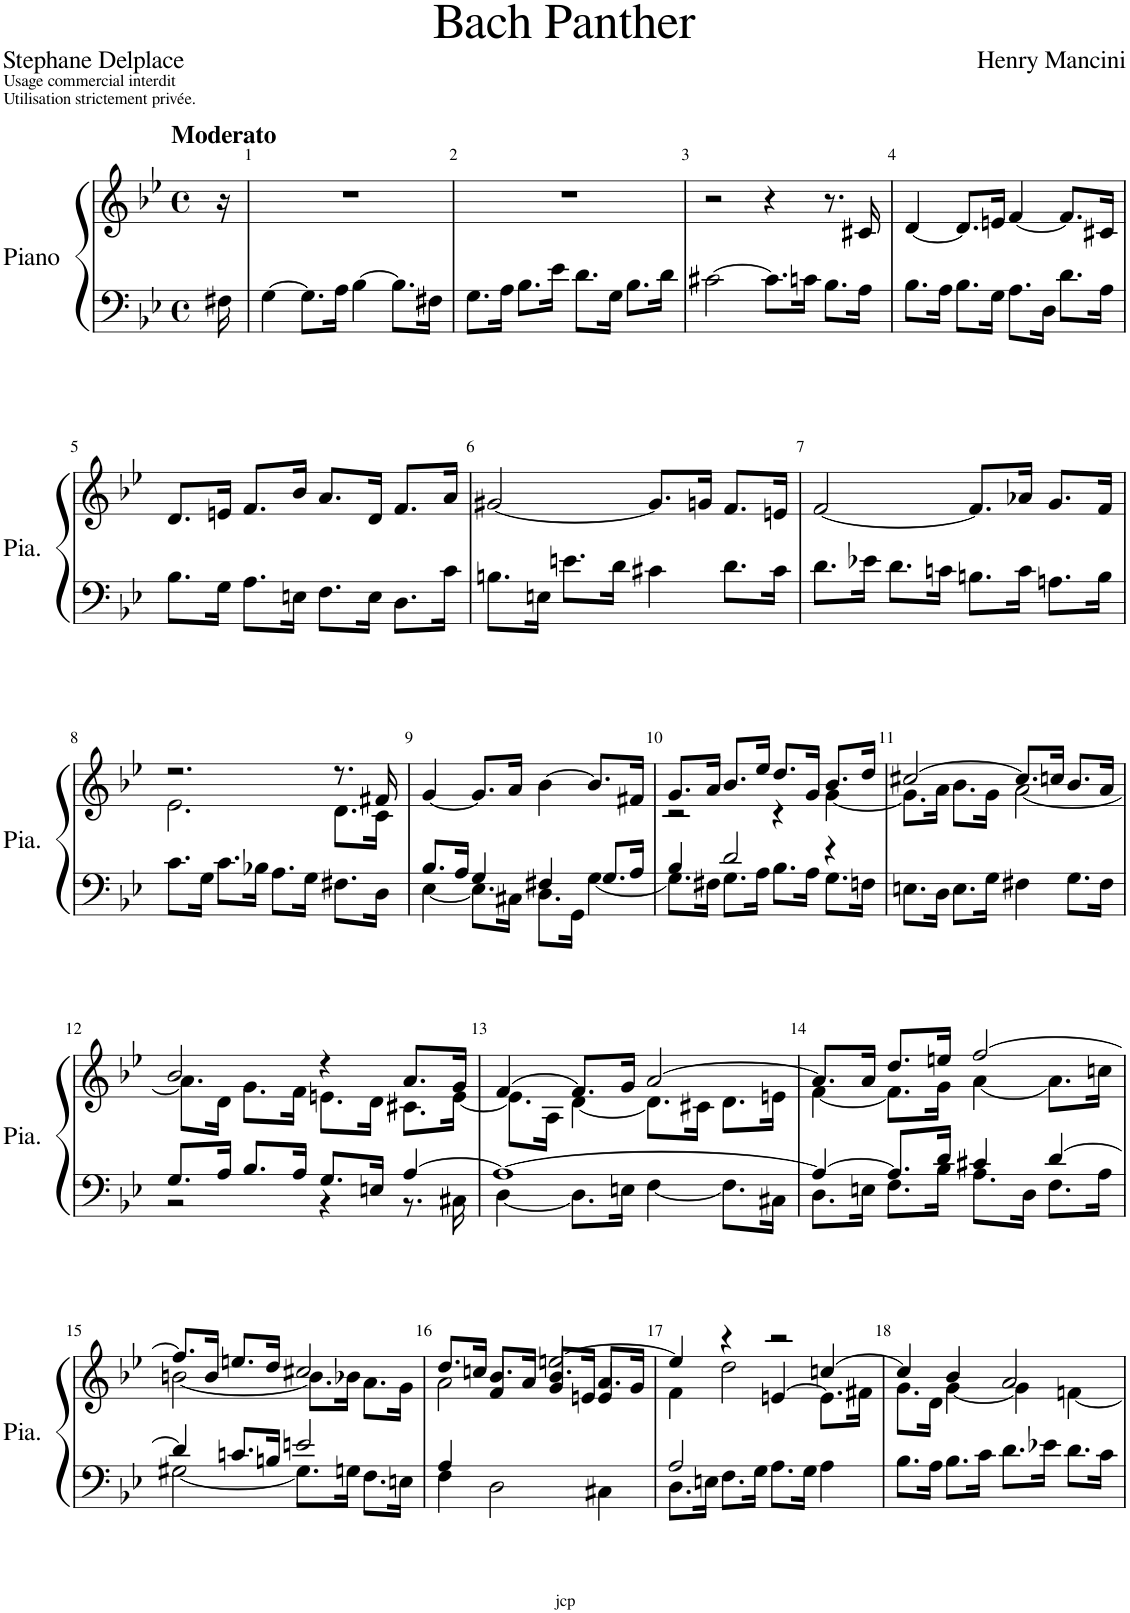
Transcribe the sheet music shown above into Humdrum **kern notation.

**kern	**kern
*part1	*part1
*staff2	*staff1
*I"Piano	*
*I'Pia.	*
*clefF4	*clefG2
*k[b-e-]	*k[b-e-]
*M4/4	*M4/4
*met(c)	*met(c)
=	=
!	!LO:TX:a:B:t=Moderato
16F#X\	16r
=1	=1
[4G\	1r
8.G\L]	.
16A\Jk	.
[4B-\	.
8.B-\L]	.
16F#X\Jk	.
=2	=2
8.G\L	1r
16A\Jk	.
8.B-\L	.
16e-\Jk	.
8.d\L	.
16G\Jk	.
8.B-\L	.
16d\Jk	.
=3	=3
[2c#X\	2r
8.c#\L]	4r
16cn\Jk	.
8.B-\L	8.r
16A\Jk	16c#X/
=4	=4
8.B-\L	[4d/
16A\Jk	.
8.B-\L	8.d/L]
16G\Jk	16en/Jk
8.A\L	[4f/
16D\Jk	.
8.d\L	8.f/L]
16A\Jk	16c#X/Jk
!!LO:LB:g=z
=5	=5
8.B-\L	8.d/L
16G\Jk	16en/Jk
8.A\L	8.f/L
16En\Jk	16b-/Jk
8.F\L	8.a/L
16E\Jk	16d/Jk
8.D\L	8.f/L
16c\Jk	16a/Jk
=6	=6
8.Bn\L	[2g#X/
16En\Jk	.
8.en\L	.
16d\Jk	.
4c#X\	8.g#/L]
.	16gn/Jk
8.d\L	8.f/L
16c#\Jk	16en/Jk
=7	=7
8.d\L	[2f/
16e-X\Jk	.
8.d\L	.
16cn\Jk	.
8.Bn\L	8.f/L]
16c\Jk	16a-X/Jk
8.An\L	8.g/L
16B\Jk	16f/Jk
!!LO:LB:g=z
=8	=8
*	*^
8.c\L	2.r	2.e-\
16G\Jk	.	.
8.c\L	.	.
16B-X\Jk	.	.
8.A\L	.	.
16G\Jk	.	.
8.F#X\L	8.r	8.d\L
16D\Jk	16f#X/	16c\Jk
*	*v	*v
=9	=9
*^	*
8.B-/L	[4E-\	[4g/
16A/Jk	.	.
4G/	8.E-\L]	8.g/L]
.	16C#X\Jk	16a/Jk
4F#X/	8.D\L	[4b-\
.	16GG\Jk	.
8.G/L	[4G\	8.b-/L]
16A/Jk	.	16f#X/Jk
=10	=10	=10
*	*	*^
4B-/	8.G\L]	8.g/L	2r
.	16F#X\Jk	16a/Jk	.
2d/	8.G\L	8.b-/L	.
.	16A\Jk	16ee-/Jk	.
.	8.B-\L	8.dd/L	4r
.	16A\Jk	16g/Jk	.
4r	8.G\L	8.b-/L	[4g\
.	16Fn\Jk	16dd/Jk	.
*v	*v	*	*
=11	=11	=11
8.En\L	[2cc#X/	8.g\L]
16D\Jk	.	16a\Jk
8.E\L	.	8.b-\L
16G\Jk	.	16g\Jk
4F#X\	8.cc#/L]	[2a\
.	16ccn/Jk	.
8.G\L	8.b-/L	.
16F#\Jk	16a/Jk	.
!!LO:LB:g=z	!!
=12	=12	=12
*^	*	*
8.G/L	2r	2b-/	8.a\L]
16A/Jk	.	.	16d\Jk
8.B-/L	.	.	8.g\L
16A/Jk	.	.	16f\Jk
8.G/L	4r	4r	8.en\L
16En/Jk	.	.	16d\Jk
[4A/	8.r	8.a/L	8.c#X\L
.	16C#X\	16g/Jk	[16e\Jk
=13	=13	=13	=13
1A_	[4D\	[4f/	8.e\L]
.	.	.	16A\Jk
.	8.D\L]	8.f/L]	[4d\
.	16En\Jk	16g/Jk	.
.	[4F\	[2a/	8.d\L]
.	.	.	16c#X\Jk
.	8.F\L]	.	8.d\L
.	16C#X\Jk	.	16en\Jk
=14	=14	=14	=14
4A/_	8.D\L	8.a/L]	[4f\
.	16En\Jk	16a/Jk	.
8.A/L]	8.F\L	8.dd/L	8.f\L]
16d/Jk	16B-\Jk	16een/Jk	16g\Jk
4c#X/	8.A\L	[2ff/	[4a\
.	16D\Jk	.	.
[4d/	8.F\L	.	8.a\L]
.	16A\Jk	.	16ccn\Jk
!!LO:LB:g=z	!!
=15	=15	=15	=15
4d/]	[2G#X\	8.ff/L]	[2bn\
.	.	16b/Jk	.
8.cn/L	.	8.een/L	.
16Bn/Jk	.	16dd/Jk	.
2en/	8.G#\L]	2cc#X/	8.b\L]
.	16Gn\Jk	.	16b-X\Jk
.	8.F\L	.	8.a\L
.	16En\Jk	.	16g\Jk
=16	=16	=16	=16
*	*	*	*^
4A/	4F\	8.dd/L	2a\	4ryy
.	.	16ccn/Jk	.	.
2.ryy	2D\	8.b-/L	.	4f/
.	.	16a/Jk	.	.
.	.	[2een/	8.b-/L	4g/
.	.	.	16en/Jk	.
.	4C#X\	.	8.a/L	4e/
.	.	.	16g/Jk	.
=17	=17	=17	=17	=17
2A/	8.D\L	4ee/]	4f\	2ryy
.	16En\Jk	.	.	.
.	8.F\L	4r	2dd\	.
.	16G\Jk	.	.	.
2ryy	8.A\L	2r	.	[4en/
.	16G\Jk	.	.	.
.	4A\	.	[4ccn/	8.e\L]
.	.	.	.	16f#X\Jk
*v	*v	*	*	*
*	*	*v	*v
=18	=18	=18
8.B-\L	4cc/]	8.g\L
16A\Jk	.	16d\Jk
8.B-\L	4b-/	[4g\
16c\Jk	.	.
8.d\L	2a/	4g\]
16e-X\Jk	.	.
8.d\L	.	[4fn\
16c\Jk	.	.
*	*v	*v
=	=
*-	*-
